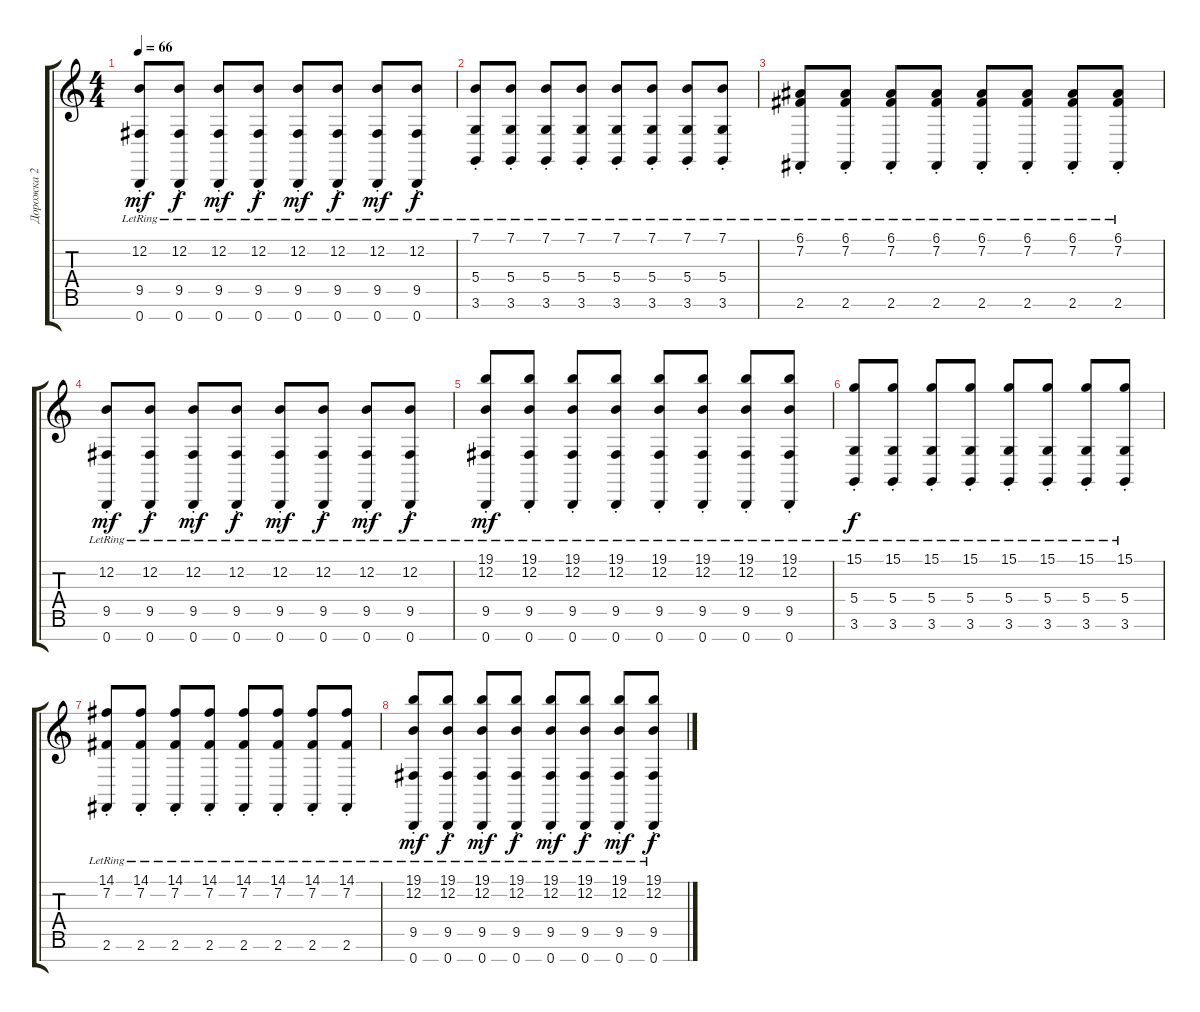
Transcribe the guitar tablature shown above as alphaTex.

\track ("Дорожка 2" "Дорожка 2") {instrument electricgrandpiano}
\staff {score tabs}
\tuning (E4 B3 G3 D3 A2 E2 B1) {hide}
\ts (4 4)
\tempo 66
\clef g2
\ks c
(12.2{st lr} 9.5{st lr} 0.7{st lr}).8{dy mf} (12.2{st lr} 9.5{st lr} 0.7{st lr}).8{dy f} (12.2{st lr} 9.5{st lr} 0.7{st lr}).8{dy mf} (12.2{st lr} 9.5{st lr} 0.7{st lr}).8{dy f} (12.2{st lr} 9.5{st lr} 0.7{st lr}).8{dy mf} (12.2{st lr} 9.5{st lr} 0.7{st lr}).8{dy f} (12.2{st lr} 9.5{st lr} 0.7{st lr}).8{dy mf} (12.2{st lr} 9.5{st lr} 0.7{st lr}).8{dy f} |
(7.1{st lr} 5.4{st lr} 3.6{st lr}).8 (7.1{st lr} 5.4{st lr} 3.6{st lr}).8 (7.1{st lr} 5.4{st lr} 3.6{st lr}).8 (7.1{st lr} 5.4{st lr} 3.6{st lr}).8 (7.1{st lr} 5.4{st lr} 3.6{st lr}).8 (7.1{st lr} 5.4{st lr} 3.6{st lr}).8 (7.1{st lr} 5.4{st lr} 3.6{st lr}).8 (7.1{st lr} 5.4{st lr} 3.6{st lr}).8 |
(6.1{st lr} 7.2{st lr} 2.6{st lr}).8 (6.1{st lr} 7.2{st lr} 2.6{st lr}).8 (6.1{st lr} 7.2{st lr} 2.6{st lr}).8 (6.1{st lr} 7.2{st lr} 2.6{st lr}).8 (6.1{st lr} 7.2{st lr} 2.6{st lr}).8 (6.1{st lr} 7.2{st lr} 2.6{st lr}).8 (6.1{st lr} 7.2{st lr} 2.6{st lr}).8 (6.1{st lr} 7.2{st lr} 2.6{st lr}).8 |
(12.2{st lr} 9.5{st lr} 0.7{st lr}).8{dy mf} (12.2{st lr} 9.5{st lr} 0.7{st lr}).8{dy f} (12.2{st lr} 9.5{st lr} 0.7{st lr}).8{dy mf} (12.2{st lr} 9.5{st lr} 0.7{st lr}).8{dy f} (12.2{st lr} 9.5{st lr} 0.7{st lr}).8{dy mf} (12.2{st lr} 9.5{st lr} 0.7{st lr}).8{dy f} (12.2{st lr} 9.5{st lr} 0.7{st lr}).8{dy mf} (12.2{st lr} 9.5{st lr} 0.7{st lr}).8{dy f} |
(19.1{lr} 12.2{st lr} 9.5{st lr} 0.7{st lr}).8{dy mf} (19.1{lr} 12.2{st lr} 9.5{st lr} 0.7{st lr}).8 (19.1{lr} 12.2{st lr} 9.5{st lr} 0.7{st lr}).8 (19.1{lr} 12.2{st lr} 9.5{st lr} 0.7{st lr}).8 (19.1{lr} 12.2{st lr} 9.5{st lr} 0.7{st lr}).8 (19.1{lr} 12.2{st lr} 9.5{st lr} 0.7{st lr}).8 (19.1{lr} 12.2{st lr} 9.5{st lr} 0.7{st lr}).8 (19.1{lr} 12.2{st lr} 9.5{st lr} 0.7{st lr}).8 |
(15.1{st lr} 5.4{st lr} 3.6{st lr}).8{dy f} (15.1{st lr} 5.4{st lr} 3.6{st lr}).8 (15.1{st lr} 5.4{st lr} 3.6{st lr}).8 (15.1{st lr} 5.4{st lr} 3.6{st lr}).8 (15.1{st lr} 5.4{st lr} 3.6{st lr}).8 (15.1{st lr} 5.4{st lr} 3.6{st lr}).8 (15.1{st lr} 5.4{st lr} 3.6{st lr}).8 (15.1{st lr} 5.4{st lr} 3.6{st lr}).8 |
(14.1 7.2{st lr} 2.6{st lr}).8 (14.1{st lr} 7.2{st lr} 2.6{st lr}).8 (14.1{st lr} 7.2{st lr} 2.6{st lr}).8 (14.1{st lr} 7.2{st lr} 2.6{st lr}).8 (14.1{st lr} 7.2{st lr} 2.6{st lr}).8 (14.1{st lr} 7.2{st lr} 2.6{st lr}).8 (14.1{st lr} 7.2{st lr} 2.6{st lr}).8 (14.1{st lr} 7.2{st lr} 2.6{st lr}).8 |
(19.1 12.2{st lr} 9.5{st lr} 0.7{st lr}).8{dy mf} (19.1 12.2{st lr} 9.5{st lr} 0.7{st lr}).8{dy f} (19.1 12.2{st lr} 9.5{st lr} 0.7{st lr}).8{dy mf} (19.1 12.2{st lr} 9.5{st lr} 0.7{st lr}).8{dy f} (19.1 12.2{st lr} 9.5{st lr} 0.7{st lr}).8{dy mf} (19.1 12.2{st lr} 9.5{st lr} 0.7{st lr}).8{dy f} (19.1 12.2{st lr} 9.5{st lr} 0.7{st lr}).8{dy mf} (19.1 12.2{st lr} 9.5{st lr} 0.7{st lr}).8{dy f}
